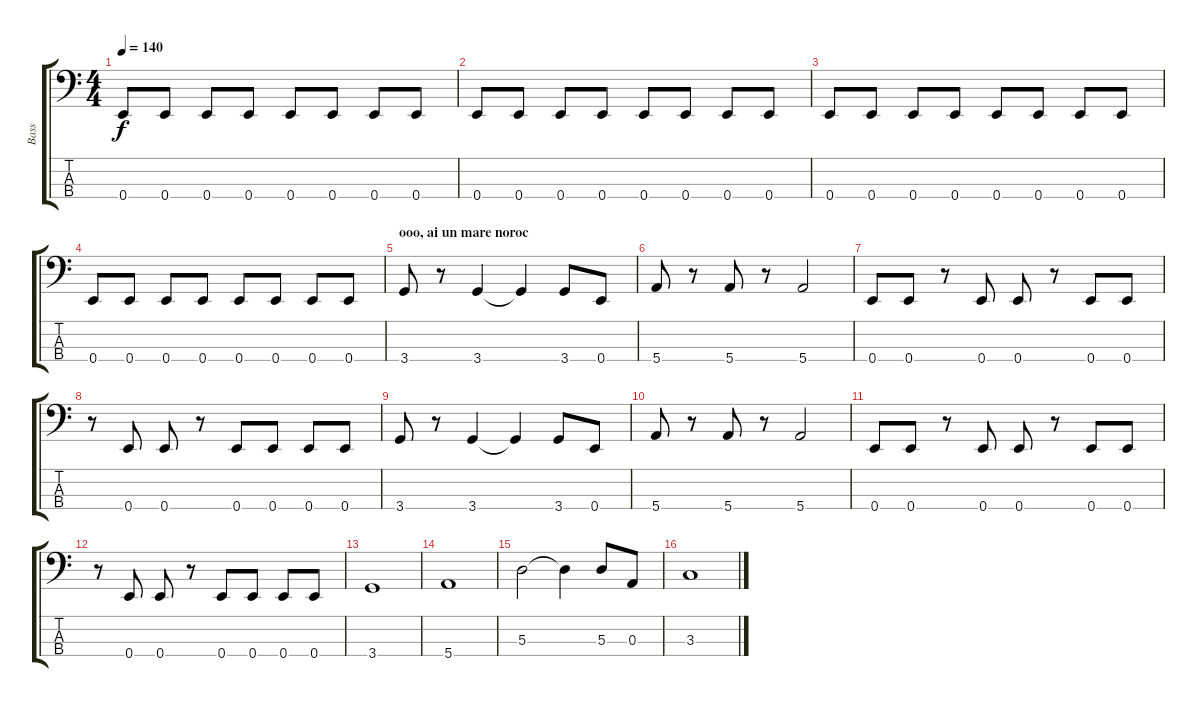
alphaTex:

\track ("Bass" "Bass") {instrument electricbasspick}
\staff {score tabs}
\tuning (G2 D2 A1 E1) {hide}
\ts (4 4)
\tempo 140
\clef f4
\ks c
0.4.8{dy f} 0.4.8 0.4.8 0.4.8 0.4.8 0.4.8 0.4.8 0.4.8 |
0.4.8 0.4.8 0.4.8 0.4.8 0.4.8 0.4.8 0.4.8 0.4.8 |
0.4.8 0.4.8 0.4.8 0.4.8 0.4.8 0.4.8 0.4.8 0.4.8 |
0.4.8 0.4.8 0.4.8 0.4.8 0.4.8 0.4.8 0.4.8 0.4.8 |
\section ("" "ooo, ai un mare noroc")
3.4.8 r.8 3.4.4 3.4{t}.4 3.4.8 0.4.8 |
5.4.8 r.8 5.4.8 r.8 5.4.2 |
0.4.8 0.4.8 r.8 0.4.8 0.4.8 r.8 0.4.8 0.4.8 |
r.8 0.4.8 0.4.8 r.8 0.4.8 0.4.8 0.4.8 0.4.8 |
3.4.8 r.8 3.4.4 3.4{t}.4 3.4.8 0.4.8 |
5.4.8 r.8 5.4.8 r.8 5.4.2 |
0.4.8 0.4.8 r.8 0.4.8 0.4.8 r.8 0.4.8 0.4.8 |
r.8 0.4.8 0.4.8 r.8 0.4.8 0.4.8 0.4.8 0.4.8 |
3.4.1 |
5.4.1 |
5.3.2 5.3{t}.4 5.3.8 0.3.8 |
3.3.1
